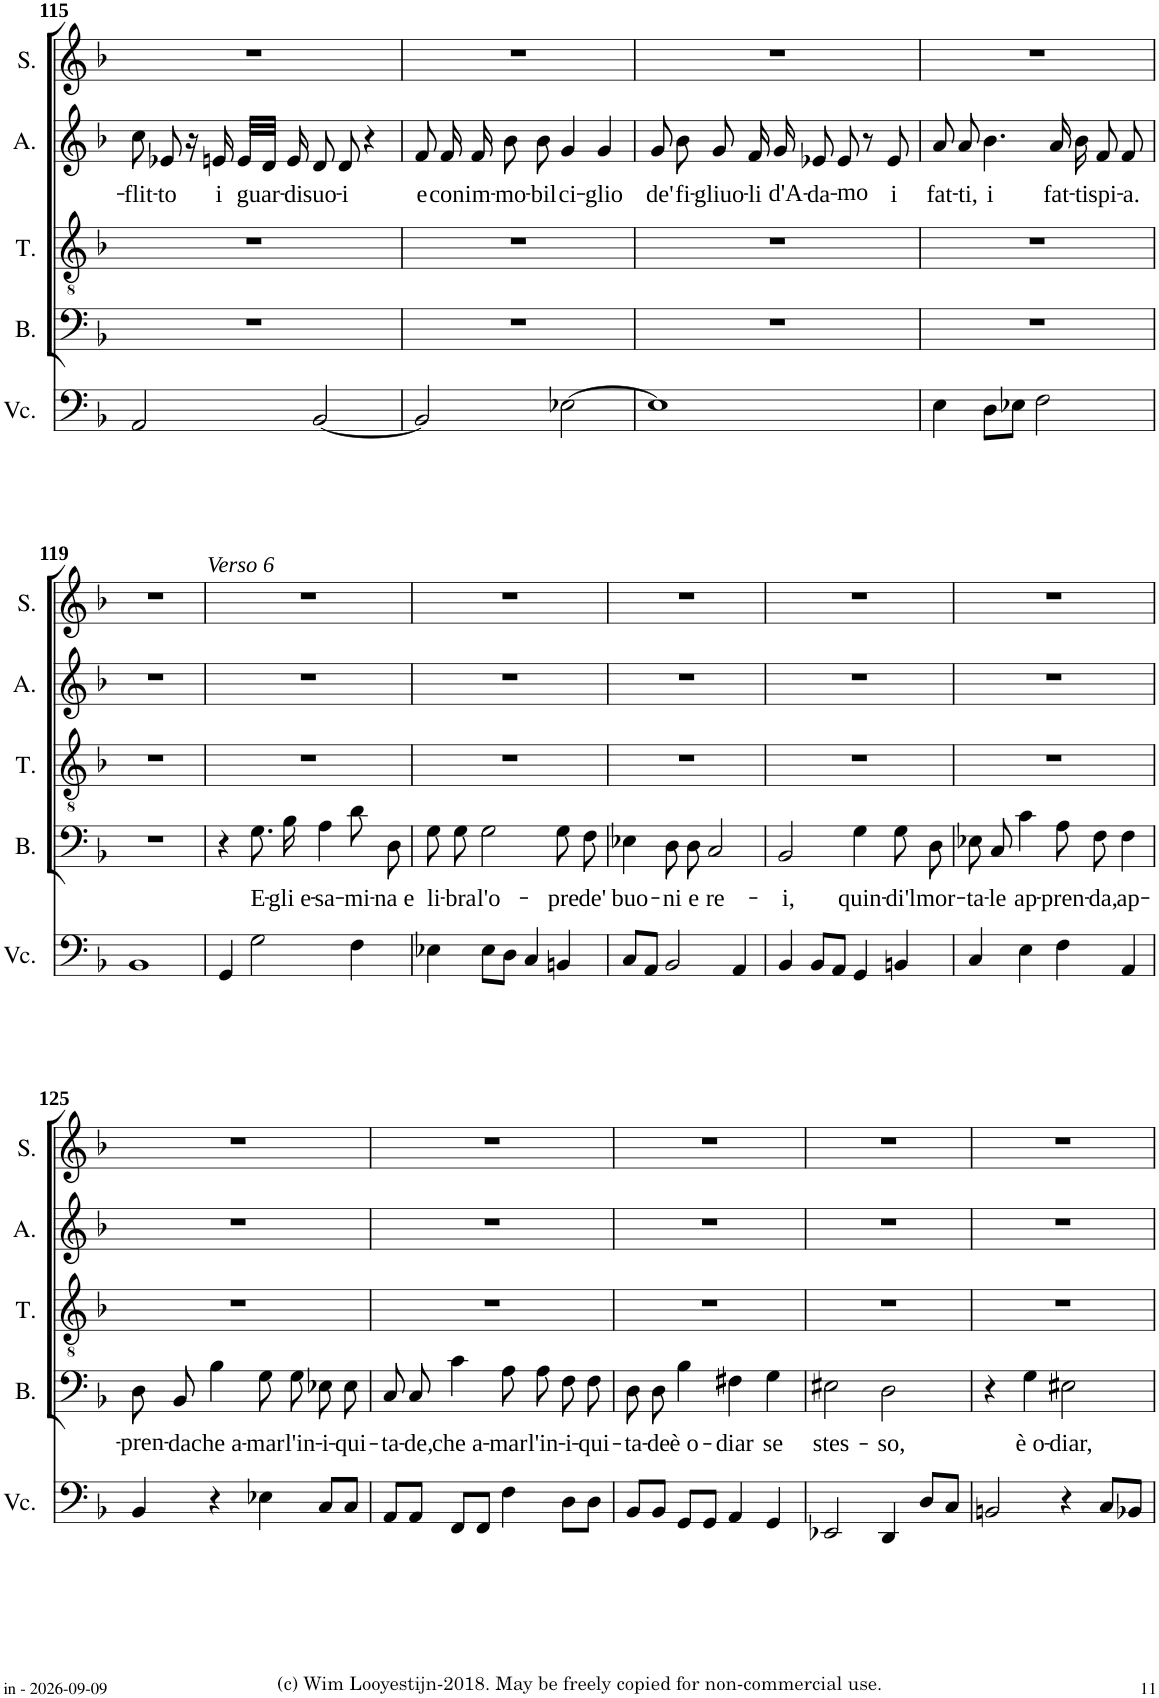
**kern	**kern	**text	**kern	**kern	**text	**kern
*part5	*part4	*part4	*part3	*part2	*part2	*part1
*staff5	*staff4	*staff4	*staff3	*staff2	*staff2	*staff1
*I"B.C.	*I"Basse	*	*I"Ténor	*I"Alto	*	*I"Soprano
*	*I'B.	*	*I'T.	*I'A.	*	*I'S.
!!LO:PB:g=z
*clefF4	*clefF4	*	*clefGv2	*clefG2	*	*clefG2
*k[b-]	*k[b-]	*	*k[b-]	*k[b-]	*	*k[b-]
*F:	*F:	*	*F:	*F:	*	*F:
*M4/4	*M4/4	*	*M4/4	*M4/4	*	*M4/4
*met(c)	*met(c)	*	*met(c)	*met(c)	*	*met(c)
=115	=115	=115	=115	=115	=115	=115
!	!	!	!	!	!LO:LY:b	!
2AA/	1r	.	1r	8cc\	-flit-	1r
!	!	!	!	!	!LO:LY:b	!
.	.	.	.	8e-X/	-to	.
.	.	.	.	16r	.	.
!	!	!	!	!	!LO:LY:b	!
.	.	.	.	16en/	i	.
!	!	!	!	!	!LO:LY:b	!
.	.	.	.	32e/LLL	guar-	.
.	.	.	.	32d/JJJ	.	.
!	!	!	!	!	!LO:LY:b	!
.	.	.	.	16e/	-di	.
!	!	!	!	!	!LO:LY:b	!
[2BB-/	.	.	.	8d/	suo-	.
!	!	!	!	!	!LO:LY:b	!
.	.	.	.	8d/	-i	.
.	.	.	.	4r	.	.
=116	=116	=116	=116	=116	=116	=116
!	!	!	!	!	!LO:LY:b	!
2BB-/]	1r	.	1r	8f/	e	1r
!	!	!	!	!	!LO:LY:b	!
.	.	.	.	16f/	con	.
!	!	!	!	!	!LO:LY:b	!
.	.	.	.	16f/	im-	.
!	!	!	!	!	!LO:LY:b	!
.	.	.	.	8b-\	-mo-	.
!	!	!	!	!	!LO:LY:b	!
.	.	.	.	8b-\	-bil	.
!	!	!	!	!	!LO:LY:b	!
[2E-X\	.	.	.	4g/	ci-	.
!	!	!	!	!	!LO:LY:b	!
.	.	.	.	4g/	-glio	.
=117	=117	=117	=117	=117	=117	=117
!	!	!	!	!	!LO:LY:b	!
1E-]	1r	.	1r	8g/	de'	1r
!	!	!	!	!	!LO:LY:b	!
.	.	.	.	8b-\	fi-	.
!	!	!	!	!	!LO:LY:b	!
.	.	.	.	8g/	-gliuo-	.
!	!	!	!	!	!LO:LY:b	!
.	.	.	.	16f/	-li	.
!	!	!	!	!	!LO:LY:b	!
.	.	.	.	16g/	d'A-	.
!	!	!	!	!	!LO:LY:b	!
.	.	.	.	8e-X/	-da-	.
!	!	!	!	!	!LO:LY:b	!
.	.	.	.	8e-/	-mo	.
.	.	.	.	8r	.	.
!	!	!	!	!	!LO:LY:b	!
.	.	.	.	8e-/	i	.
=118	=118	=118	=118	=118	=118	=118
!	!	!	!	!	!LO:LY:b	!
4E\	1r	.	1r	8a/	fat-	1r
!	!	!	!	!	!LO:LY:b	!
.	.	.	.	8a/	-ti,	.
!	!	!	!	!	!LO:LY:b	!
8D\L	.	.	.	4.b-\	i	.
8E-X\J	.	.	.	.	.	.
2F\	.	.	.	.	.	.
!	!	!	!	!	!LO:LY:b	!
.	.	.	.	16a/	fat-	.
!	!	!	!	!	!LO:LY:b	!
.	.	.	.	16b-\	-ti	.
!	!	!	!	!	!LO:LY:b	!
.	.	.	.	8f/	spi-	.
!	!	!	!	!	!LO:LY:b	!
.	.	.	.	8f/	-a.	.
!!LO:LB:g=z
=119	=119	=119	=119	=119	=119	=119
1BB-	1r	.	1r	1r	.	1r
=120	=120	=120	=120	=120	=120	=120
!	!	!	!	!	!	!LO:TX:a:i:t=Verso 6
4GG/	4r	.	1r	1r	.	1r
!	!	!LO:LY:b	!	!	!	!
2G\	8.G\L	E-	.	.	.	.
!	!	!LO:LY:b	!	!	!	!
.	16B-\Jk	gli e-	.	.	.	.
!	!	!LO:LY:b	!	!	!	!
.	4A\	-sa-	.	.	.	.
!	!	!LO:LY:b	!	!	!	!
4F\	8d\L	-mi-	.	.	.	.
!	!	!LO:LY:b	!	!	!	!
.	8D\J	na e	.	.	.	.
=121	=121	=121	=121	=121	=121	=121
!	!	!LO:LY:b	!	!	!	!
4E-X\	8G\L	li-	1r	1r	.	1r
!	!	!LO:LY:b	!	!	!	!
.	8G\J	-bra	.	.	.	.
!	!	!LO:LY:b	!	!	!	!
8E-\L	2G\	l'o-	.	.	.	.
8D\J	.	.	.	.	.	.
4C/	.	.	.	.	.	.
!	!	!LO:LY:b	!	!	!	!
4BBn/	8G\L	-pre	.	.	.	.
!	!	!LO:LY:b	!	!	!	!
.	8F\J	de'	.	.	.	.
=122	=122	=122	=122	=122	=122	=122
!	!	!LO:LY:b	!	!	!	!
8C/L	4E-X\	buo-	1r	1r	.	1r
8AA/J	.	.	.	.	.	.
!	!	!LO:LY:b	!	!	!	!
2BB-/	8D\L	-ni	.	.	.	.
!	!	!LO:LY:b	!	!	!	!
.	8D\J	e	.	.	.	.
!	!	!LO:LY:b	!	!	!	!
.	2C/	re-	.	.	.	.
4AA/	.	.	.	.	.	.
=123	=123	=123	=123	=123	=123	=123
!	!	!LO:LY:b	!	!	!	!
4BB-/	2BB-/	-i,	1r	1r	.	1r
8BB-/L	.	.	.	.	.	.
8AA/J	.	.	.	.	.	.
!	!	!LO:LY:b	!	!	!	!
4GG/	4G\	quin-	.	.	.	.
!	!	!LO:LY:b	!	!	!	!
4BBn/	8G\L	-di'l	.	.	.	.
!	!	!LO:LY:b	!	!	!	!
.	8D\J	mor-	.	.	.	.
=124	=124	=124	=124	=124	=124	=124
!	!	!LO:LY:b	!	!	!	!
4C/	8E-X\L	-ta-	1r	1r	.	1r
!	!	!LO:LY:b	!	!	!	!
.	8C\J	-le	.	.	.	.
!	!	!LO:LY:b	!	!	!	!
4E\	4c\	ap-	.	.	.	.
!	!	!LO:LY:b	!	!	!	!
4F\	8A\L	-pren-	.	.	.	.
!	!	!LO:LY:b	!	!	!	!
.	8F\J	-da,	.	.	.	.
!	!	!LO:LY:b	!	!	!	!
4AA/	4F\	ap-	.	.	.	.
!!LO:LB:g=z
=125	=125	=125	=125	=125	=125	=125
!	!	!LO:LY:b	!	!	!	!
4BB-/	8D/L	-pren-	1r	1r	.	1r
!	!	!LO:LY:b	!	!	!	!
.	8BB-/J	-da	.	.	.	.
!	!	!LO:LY:b	!	!	!	!
4r	4B-\	che a-	.	.	.	.
!	!	!LO:LY:b	!	!	!	!
4E-X\	8G\L	-mar	.	.	.	.
!	!	!LO:LY:b	!	!	!	!
.	8G\J	l'in-	.	.	.	.
!	!	!LO:LY:b	!	!	!	!
8C/L	8E-X\L	-i-	.	.	.	.
!	!	!LO:LY:b	!	!	!	!
8C/J	8E-\J	-qui-	.	.	.	.
=126	=126	=126	=126	=126	=126	=126
!	!	!LO:LY:b	!	!	!	!
8AA/L	8C/L	-ta-	1r	1r	.	1r
!	!	!LO:LY:b	!	!	!	!
8AA/J	8C/J	-de,	.	.	.	.
!	!	!LO:LY:b	!	!	!	!
8FF/L	4c\	che a-	.	.	.	.
8FF/J	.	.	.	.	.	.
!	!	!LO:LY:b	!	!	!	!
4F\	8A\L	-mar	.	.	.	.
!	!	!LO:LY:b	!	!	!	!
.	8A\J	l'in-	.	.	.	.
!	!	!LO:LY:b	!	!	!	!
8D\L	8F\L	-i-	.	.	.	.
!	!	!LO:LY:b	!	!	!	!
8D\J	8F\J	-qui-	.	.	.	.
=127	=127	=127	=127	=127	=127	=127
!	!	!LO:LY:b	!	!	!	!
8BB-/L	8D\L	-ta-	1r	1r	.	1r
!	!	!LO:LY:b	!	!	!	!
8BB-/J	8D\J	-de	.	.	.	.
!	!	!LO:LY:b	!	!	!	!
8GG/L	4B-\	è o-	.	.	.	.
8GG/J	.	.	.	.	.	.
!	!	!LO:LY:b	!	!	!	!
4AA/	4F#X\	-diar	.	.	.	.
!	!	!LO:LY:b	!	!	!	!
4GG/	4G\	se	.	.	.	.
=128	=128	=128	=128	=128	=128	=128
!	!	!LO:LY:b	!	!	!	!
2EE-X/	2E#X\	stes-	1r	1r	.	1r
!	!	!LO:LY:b	!	!	!	!
4DD/	2D\	-so,	.	.	.	.
8D/L	.	.	.	.	.	.
8C/J	.	.	.	.	.	.
=129	=129	=129	=129	=129	=129	=129
2BBn/	4r	.	1r	1r	.	1r
!	!	!LO:LY:b	!	!	!	!
.	4G\	è o-	.	.	.	.
!	!	!LO:LY:b	!	!	!	!
4r	2E#X\	-diar,	.	.	.	.
8C/L	.	.	.	.	.	.
8BB-X/J	.	.	.	.	.	.
=	=	=	=	=	=	=
*-	*-	*-	*-	*-	*-	*-
